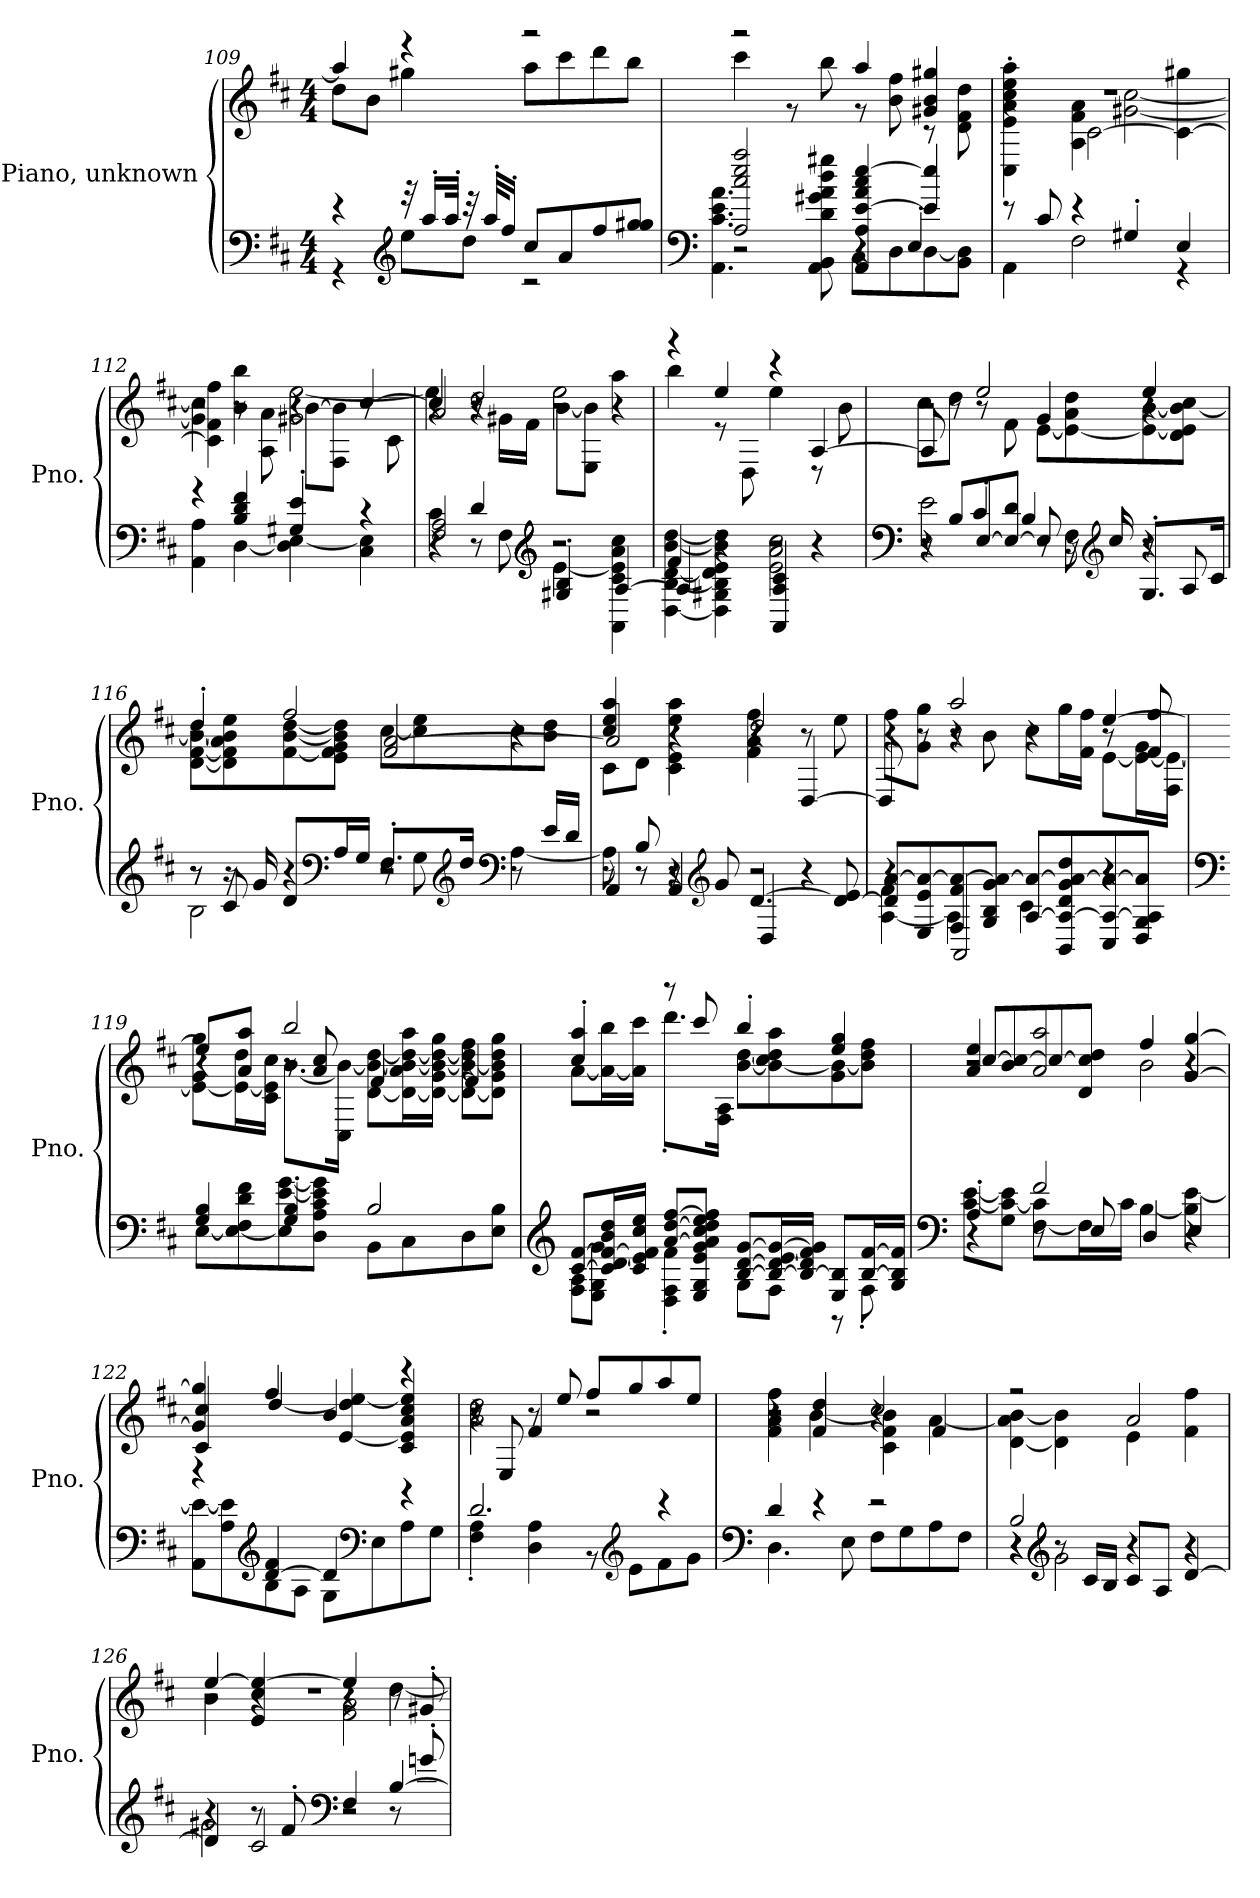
**kern	**kern
*part1	*part1
*staff2	*staff1
*I"Piano, unknown	*
*I'Pno.	*
!!LO:LB:g=z
*clefF4	*clefG2
*k[f#c#]	*k[f#c#]
*M4/4	*M4/4
=109	=109
*^	*^
4r	4r	4aa/]	8dd\L
.	.	.	8b\J
*clefG2	*	*	*
32r	8ee\L	4r	4gg#X\
16aa'/LL	.	.	.
32aa'/JJk	.	.	.
32r	8dd\J	.	.
32aa'/KLL	.	.	.
16ff#'/JJ	.	.	.
8cc#/L	2r	2r	8aa\L
8a/	.	.	8ccc#\
8ff#/	.	.	8ddd\
8gg/ 8gg#X/J	.	.	8bb\J
*v	*v	*	*
=110	=110	=110
*clefF4	*	*
*^	*	*
*	*^	*	*
2A/ 2cc#/ 2ee/ 2aa/	4.AA\ 4.c#\ 4.e\ 4.a\	2r	2r	4ccc#\
.	.	.	.	8r
.	8AA\ 8BB\ 8d\ 8g#X\ 8a\ 8dd\ 8gg#X\	.	.	8bb\
4AA/ 4A/ [4e/ 4a/ 4cc#/ [4ee/	8C#\L	4r	4aa/	8r
.	8D\	.	.	8b\ 8ff#\
4e/] 4ee/]	[8D\	4E'/	4g#X/ 4b/ 4gg#X/	8r
.	8BB\ 8D\]J	.	.	8d\ 8f#\ 8dd\
*	*v	*v	*	*
=111	=111	=111	=111
*	*	*	*^
8r	4AA\	1r	4r	4C#\' 4e\' 4a\' 4cc#\' 4ee\' 4aa\'
8c#/	.	.	.	.
4r	2F#\	.	4A\ 4f#\ 4a\	[2c#\
4G#X'/	.	.	[2g#X\ [2cc#\	.
4E/	4r	.	.	4c#\_ 4gg#X\
!!LO:LB:g=z	!!	!!
=112	=112	=112	=112	=112
4r	4AA\ 4A\	2r	4g#\] 4cc#\]	4c#\] 4f#\ 4ff#\
4B/ 4d/ 4f#/	[4D\	.	4b\ 4bb\	8r
.	.	.	.	8A\ 8a\
4G#X/' 4e/'	4D\] [4E\	4r	2g#X\ [2ee\	[8b\L
.	.	.	.	8F#\ 8b\]J
4r	4C#\ 4E\]	[4cc#/	.	8r
.	.	.	.	8c#\
=113	=113	=113	=113	=113
*	*^	*	*	*^
4r	4c#\	2F#/ 2A/	4cc#/]	4ee\]	2a/	4r
4d/	8r	.	2dd/	4r	.	8r
.	8F#\	.	.	.	.	16g#X\LL
.	.	.	.	.	.	16f#\JJ
*clefG2	*	*	*	*	*	*
2r	[4e\	4G#X/' 4B/'	.	2ee\	2r	[8b\L
.	.	.	.	.	.	8E\ 8b\]J
.	4AA\ 4c#\ 4e\] 4a\ 4cc#\	[4A/	4r	.	.	4aa\
*	*	*	*	*v	*v	*v
=114	=114	=114	=114	=114
4f#/	[4D\ [4B\ [4d\ [4b\ [4dd\	4A/]	4r	4bb\
4r	4D\] 4G#X\ 4B\] 4d\] 4e\ 4b\] 4dd\]	4r	4ee/	8r
.	.	.	.	8D\
2r	2e\ 2a\ 2cc#\	4AA/ 4A/ 4c#/	4r	4ee\
.	.	4r	[4A/	8r
.	.	.	.	8b\
*	*	*	*v	*v
!!LO:LB:g=z
=115	=115	=115	=115
*clefF4	*	*	*
*	*	*	*^
*	*	*	*	*^
8r	2e\	4r	8A/]	8cc#\L	2r
8B/L	.	.	8r	8dd\J	.
[8E/	.	4c#'/	2ee/	8r	.
8E/_ 8d/J	.	.	.	8f#\	.
8E/]	8r	4B/	.	[8e\L	4g/
16r	8F#\	.	.	8e\_ 8a\ 8dd\	.
*clefG2	*	*	*	*	*
16cc#/	.	.	.	.	.
8.G'/L	4r	8r	4ee/	8e\_ [8b\	4r
.	.	8A/	.	8d\ 8e\] 8b\_ 8cc#\J	.
16c#/Jk	.	.	.	.	.
=116	=116	=116	=116	=116	=116
8r	2B\	8r	4dd'/	[8d\ [8f#\ 8b\_L	2r
16r	.	8c#/	.	8d\] 8f#\] 8a\ 8b\] 8ee\	.
16g/	.	.	.	.	.
8d/L	.	4r	2ff#/	[8f#\ [8b\ [8dd\	.
*clefF4	*	*	*	*	*
16A/L	.	.	.	8e\ 8f#\] 8g\ 8b\] 8dd\]J	.
16G/JJ	.	.	.	.	.
8.F#'/L	8r	2r	.	[8cc#\L	2f#/ [2a/
.	8G\	.	.	8cc#\] 8ee\	.
*clefG2	*	*	*	*	*
16dd/Jk	.	.	.	.	.
*clefF4	*	*	*	*	*
8r	[4A\	.	4r	8cc#\	.
16e/LL	.	.	.	8b\ 8dd\J	.
16d/JJ	.	.	.	.	.
!!LO:LB:g=z	!!	!!
=117	=117	=117	=117	=117	=117
8r	8A\]	4AA/	4cc#/ 4ee/ 4aa/	8c#\L	2a/]
8B/	8r	.	.	8d\J	.
8r	4r	4AA/	4r	4c#\ 4e\ 4ee\ 4aa\	.
*clefG2	*	*	*	*	*
8g/	.	.	.	.	.
[4.d/	2r	4D/	2dd/	4f#\ 4a\ 4ff#\	4r
.	.	4r	.	8r	[4D/
8d/_ 8e/	.	.	.	8ee\	.
=118	=118	=118	=118	=118	=118
8d/] [8a/L	[4A\ 4f#\	4r	4r	8ff#\L	8D/]
8E/ 8e/ 8a/_	.	.	.	8g\ 8gg\J	8r
8F#/ 8f#/ 8a/_	4A\]	2AA/	2aa/	8r	4r
8G/ 8B/ 8g/ 8a/_J	.	.	.	8b\	.
[8A/ 8a/_L	4c#\	.	.	8cc#\L	4r
8BB/ 8A/_ 8d/ 8g/ 8a/_ 8dd/	.	.	.	16gg\L	.
.	.	.	.	16f#\ 16ff#\JJ	.
8C#/ 8A/_ 8a/_	4r	4r	[4ee/	[8e\L	8r
8D/ 8G/ 8A/] 8a/]J	.	.	.	16e\_ 16g\L	8f#/ 8ff#/
.	.	.	.	16F#\ 16e\_JJ	.
*v	*v	*v	*	*	*
!!LO:PB:g=z	!!	!!
=119	=119	=119	=119
*clefF4	*	*	*
*^	*	*	*
4G/ 4B/	[8E\L	8ee/L]	8e\_ 8g\ 8gg\L	4r
.	8E\_ 8F#\ 8d\ 8f#\	8a/ 8aa/J	16e\_ 16dd\L	.
.	.	.	16c#\ 16e\] 16cc#\JJ	.
4G/' 4B/'	8E\] [8e\ [8g\	2bb/	[8.b\L	8r
.	8D\ 8A\ 8c#\ 8e\] 8g\]J	.	.	8a/ 8cc#/
.	.	.	16C#\ 16b\_Jk	.
2B/	8BB\L	.	[8d\ 8b\_ [8dd\L	4f#/
.	8C#\	.	16d\_ 16a\ 16b\_ 16dd\_ 16aa\L	.
.	.	.	16d\_ 16g\ 16b\_ 16dd\_ 16gg\JJ	.
.	8D\	4r	8d\_ 8b\_ 8dd\] 8ff#\L	4f#/
.	8E\ 8B\J	.	8d\] 8g\ 8b\] 8dd\ 8gg\J	.
*	*	*v	*v	*v
=120	=120	=120
*clefG2	*	*
*	*	*^
[8c#/ [8f#/L	8F#\ 8A\L	4cc#/' 4aa/'	[8a\L
16c#/_ 16d/ 16f#/_ 16b/ 16dd/L	8E\ 8G\ 8g\J	.	16a\_ 16bb\L
16c#/] 16e/ 16f#/] 16cc#/ 16ee/JJ	.	.	16a\] 16ccc#\JJ
[8a/ [8dd/ [8ff#/L	4D\' 4F#\' 4f#\'	8r	8.ddd'\L
8E/ 8G/ 8e/ 8g/ 8a/] 8cc#/ 8dd/] 8ee/ 8ff#/]J	.	8ccc#/	.
.	.	.	16F#\ 16A\Jk
[8B/ [8d/ [8g/L	8G\L	4bb'/	[8b\ [8dd\L
16B/_ 16d/_ 16e/ 16g/_L	8F#\J	.	8b\_ 8cc#\ 8dd\] 8aa\
16B/_ 16d/] 16f#/ 16g/]JJ	.	.	.
8E/ 8B/]L	8r	4ee/ 4gg/	8g\ 8b\_
[16B/ [16f#/L	8F#'\	.	8b\] 8dd\ 8ff#\J
16G/ 16B/] 16f#/]JJ	.	.	.
*v	*v	*	*
*	*v	*v
!!LO:LB:g=z
=121	=121
*clefF4	*
*^	*^
*	*^	*	*^
4A'/	[8c#\ [8e\L	4r	4a/ 4ee/	2r	[8cc#/L
.	8G\ 8c#\_ 8e\]J	.	.	.	8b/ 8cc#/_
2f#/	[8F#\ 8c#\]L	8r	2a/ 2aa/	.	8cc#/_
.	16F#\L]	8E/	.	.	8d/ 8cc#/] 8dd/J
.	16c#\JJ	.	.	.	.
.	[4B\	4D/	.	2b\	4ff#/
4r	4B\] [4e\	4E/	[4g/ [4gg/	.	4r
*	*v	*v	*	*	*
*	*	*	*v	*v
=122	=122	=122	=122
4r	8AA\ 8e\_L	4g/] 4gg/]	4c#/ 4cc#/
.	8A\ 8e\]	.	.
*clefG2	*	*	*
[4d/ 4f#/	8B\	4ff#/	[4dd/
.	8A\J	.	.
4d/]	8G\L	4b/	[4e/ 4dd/] [4ee/
*clefF4	*	*	*
.	8E\	.	.
4r	8A\	4r	4c#/ 4e/] 4a/ 4cc#/ 4ee/]
.	8G\J	.	.
=123	=123	=123	=123
*	*	*	*^
2.d/	4F#\' 4A\'	8r	2a\ 2dd\	4r
.	.	8E/	.	.
.	4D\ 4A\	8r	.	4f#/
.	.	8ee/	.	.
.	8r	8ff#/L	2r	2r
*clefG2	*	*	*	*
.	8e\L	8gg/	.	.
4r	8f#\	8aa/	.	.
.	8g\J	8ee/J	.	.
!!LO:LB:g=z	!!	!!
=124	=124	=124	=124	=124
*clefF4	*	*	*	*
4d/	4.D\	4r	4f#\ 4a\ 4ff#\	2r
4r	.	4f#/ 4dd/	[4b\	.
.	8E\	.	.	.
2r	8F#\L	2cc#/	4c#\ 4f#\ 4b\]	4r
.	8G\	.	.	.
.	8A\	.	[4a\	4f#/
.	8F#\J	.	.	.
*	*	*	*v	*v
=125	=125	=125	=125
*	*^	*	*
2B/	4r	4r	2r	[4d\ 4a\] [4b\
*clefG2	*	*	*	*
.	2g\	8r	.	4d\] 4b\]
.	.	16c#/LL	.	.
.	.	16B/JJ	.	.
4r	.	8c#/L	2a/	4e\
.	.	8A/J	.	.
[4d/	4r	4r	.	4f#\ 4ff#\
=126	=126	=126	=126	=126
*	*	*	*^	*^
4d/]	2g#X\	4r	1r	4b\	[4ee/	2r
2c#/	.	8r	.	4r	4e/ 4cc#/ 4ee/_	.
.	.	8f#'/	.	.	.	.
*clefF4	*	*	*	*	*	*
.	2r	4F#/	.	2f#\ 2a\	4ee/]	4r
[4B/	.	8r	.	.	8r	[4dd\
.	.	8gn'/	.	.	8g#X'/	.
*v	*v	*v	*	*	*	*
*	*v	*v	*v	*v
=	=
*-	*-
